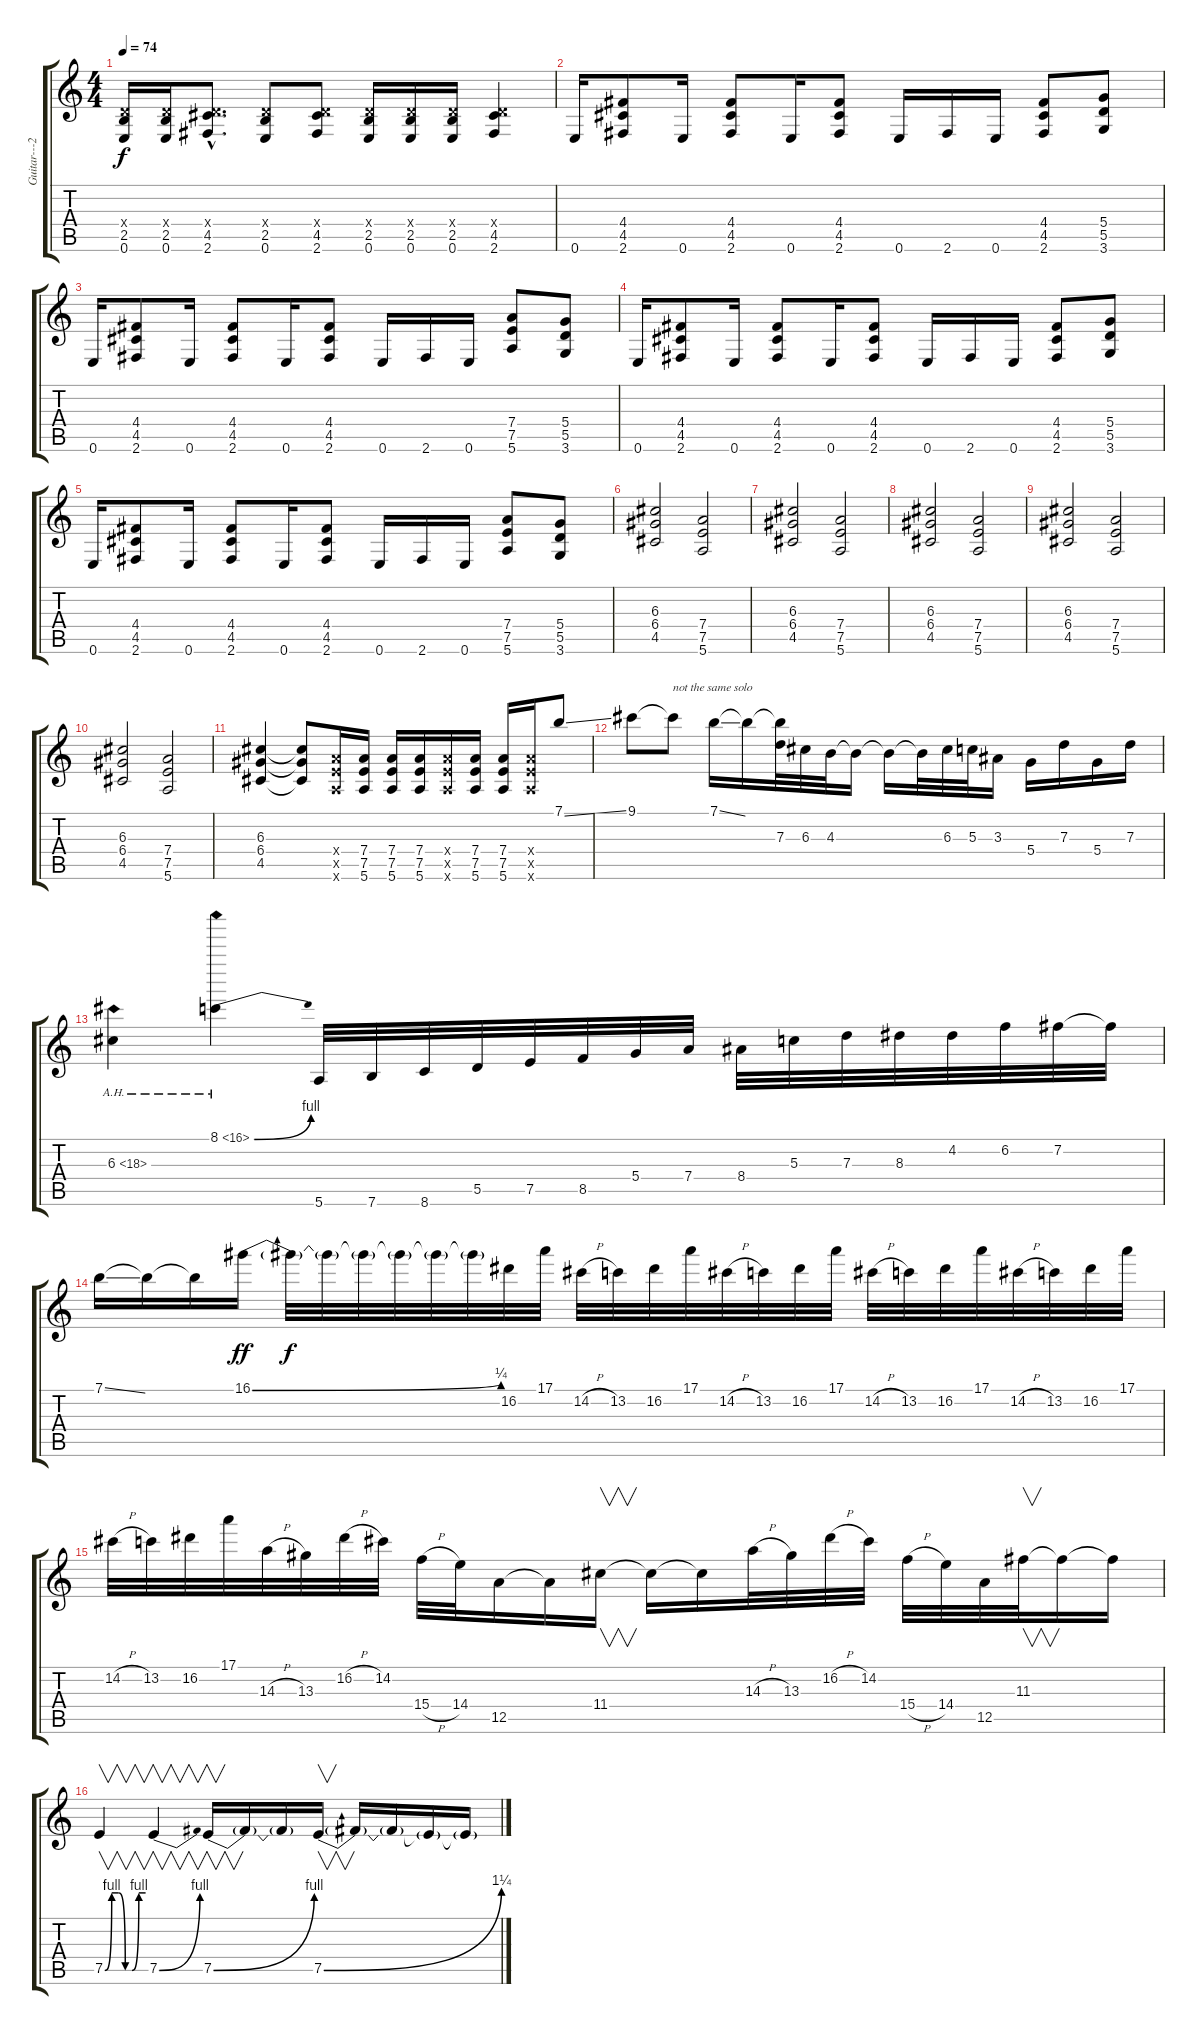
\track ("Guitar---2" "Guitar---2") {instrument distortionguitar}
\staff {score tabs}
\tuning (E4 B3 G3 D3 A2 E2) {hide}
\ts (4 4)
\tempo 74
\clef g2
\ks c
(0.4{x} 2.5 0.6).16{dy f} (0.4{x} 2.5 0.6).16 (0.4{hac x} 4.5{hac} 2.6{hac}).8{d} (0.4{x} 2.5 0.6).8 (0.4{x} 4.5 2.6).8 (0.4{x} 2.5 0.6).16 (0.4{x} 2.5 0.6).16 (0.4{x} 2.5 0.6).16 (0.4{x} 4.5 2.6).4 |
0.6.16 (4.4 4.5 2.6).8 0.6.16 (4.4 4.5 2.6).8 0.6.16 (4.4 4.5 2.6).8 0.6.16 2.6.16 0.6.16 (4.4 4.5 2.6).8 (5.4 5.5 3.6).8 |
0.6.16 (4.4 4.5 2.6).8 0.6.16 (4.4 4.5 2.6).8 0.6.16 (4.4 4.5 2.6).8 0.6.16 2.6.16 0.6.16 (7.4 7.5 5.6).8 (5.4 5.5 3.6).8 |
0.6.16 (4.4 4.5 2.6).8 0.6.16 (4.4 4.5 2.6).8 0.6.16 (4.4 4.5 2.6).8 0.6.16 2.6.16 0.6.16 (4.4 4.5 2.6).8 (5.4 5.5 3.6).8 |
0.6.16 (4.4 4.5 2.6).8 0.6.16 (4.4 4.5 2.6).8 0.6.16 (4.4 4.5 2.6).8 0.6.16 2.6.16 0.6.16 (7.4 7.5 5.6).8 (5.4 5.5 3.6).8 |
(6.3 6.4 4.5).2 (7.4 7.5 5.6).2 |
(6.3 6.4 4.5).2 (7.4 7.5 5.6).2 |
(6.3 6.4 4.5).2 (7.4 7.5 5.6).2 |
(6.3 6.4 4.5).2 (7.4 7.5 5.6).2 |
(6.3 6.4 4.5).2 (7.4 7.5 5.6).2 |
(6.3 6.4 4.5).4 (6.3{t} 6.4{t} 4.5{t}).8 (7.4{x} 7.5{x} 5.6{x}).16 (7.4 7.5 5.6).16 (7.4 7.5 5.6).16 (7.4 7.5 5.6).16 (7.4{x} 7.5{x} 5.6{x}).16 (7.4 7.5 5.6).16 (7.4 7.5 5.6).16 (7.4{x} 7.5{x} 5.6{x}).16 7.1{ss}.8 |
9.1.8 9.1{t}.8{txt "not the same solo"} 7.1{ss}.16 7.1{t}.16 (7.1{t} 7.3).32 6.3.32 4.3.32 4.3{t}.16 4.3{t}.16 4.3{t}.32 6.3.32 5.3.32 3.3.16 5.4.16 7.3.16 5.4.16 7.3.16 |
6.3{ah 12}.4 8.1{be (bend 0 0 60 4) ah 8}.4 5.6.32 7.6.32 8.6.32 5.5.32 7.5.32 8.5.32 5.4.32 7.4.32 8.4.32 5.3.32 7.3.32 8.3.32 4.2.32 6.2.32 7.2.32 7.2{t}.32 |
7.1{ss}.16 7.1{t}.16 7.1{t}.16 16.1{be (bend 0 0 60 1)}.16{dy ff} 16.1{t}.32{dy f} 16.1{t}.32 16.1{t}.32 16.1{t}.32 16.1{t}.32 16.1{t}.32 16.2.32 17.1.32 14.2{h}.32 13.2.32 16.2.32 17.1.32 14.2{h}.32 13.2.32 16.2.32 17.1.32 14.2{h}.32 13.2.32 16.2.32 17.1.32 14.2{h}.32 13.2.32 16.2.32 17.1.32 |
14.2{h}.32 13.2.32 16.2.32 17.1.32 14.3{h}.32 13.3.32 16.2{h}.32 14.2.32 15.4{h}.32 14.4.32 12.5.16 12.5{t}.16 11.4.16{v} 11.4{t}.16 11.4{t}.16 14.3{h}.32 13.3.32 16.2{h}.32 14.2.32 15.4{h}.32 14.4.32 12.5.32 11.3.32{v} 11.3{t}.16 11.3{t}.16 |
7.5{be (custom 0 0 10 4 20 4 30 0 40 0 50 4 60 4)}.4{v} 7.5{be (bend 0 0 60 4)}.4{v} 7.5{be (bend 0 0 60 4)}.16{v} 7.5{t}.16 7.5{t}.16 7.5{be (bend 0 0 60 5)}.16{v} 7.5{t}.16 7.5{t}.16 7.5{t}.16 7.5{t}.16
